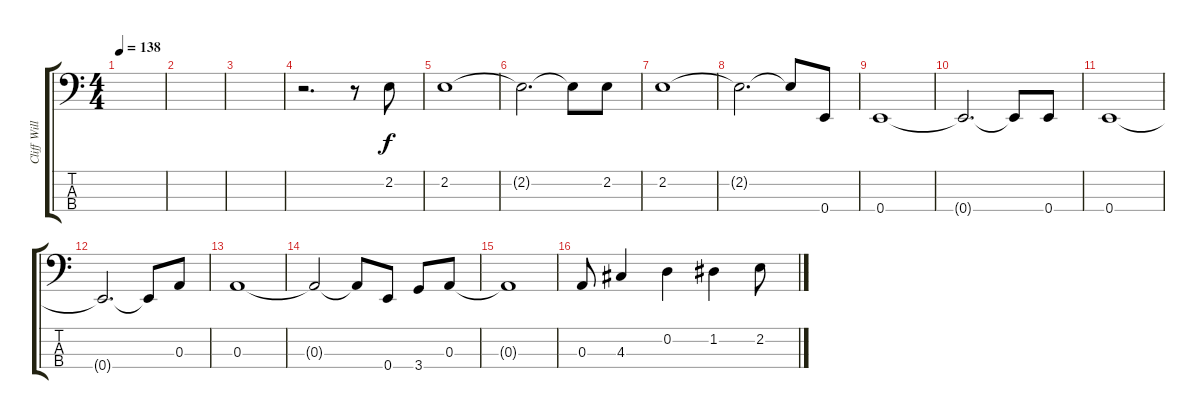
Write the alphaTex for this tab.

\track ("Cliff Williams" "Cliff Will") {instrument electricbasspick}
\staff {score tabs}
\tuning (G2 D2 A1 E1) {hide}
\ts (4 4)
\tempo 138
\clef f4
\ks c
|
|
|
r.2{d} r.8 2.2.8 |
2.2.1 |
2.2{t}.2{d} 2.2{t}.8 2.2.8 |
2.2.1 |
2.2{t}.2{d} 2.2{t}.8 0.4.8 |
0.4.1 |
0.4{t}.2{d} 0.4{t}.8 0.4.8 |
0.4.1 |
0.4{t}.2{d} 0.4{t}.8 0.3.8 |
0.3.1 |
0.3{t}.2 0.3{t}.8 0.4.8 3.4.8 0.3.8 |
0.3{t}.1 |
0.3.8 4.3.4 0.2.4 1.2.4 2.2.8
